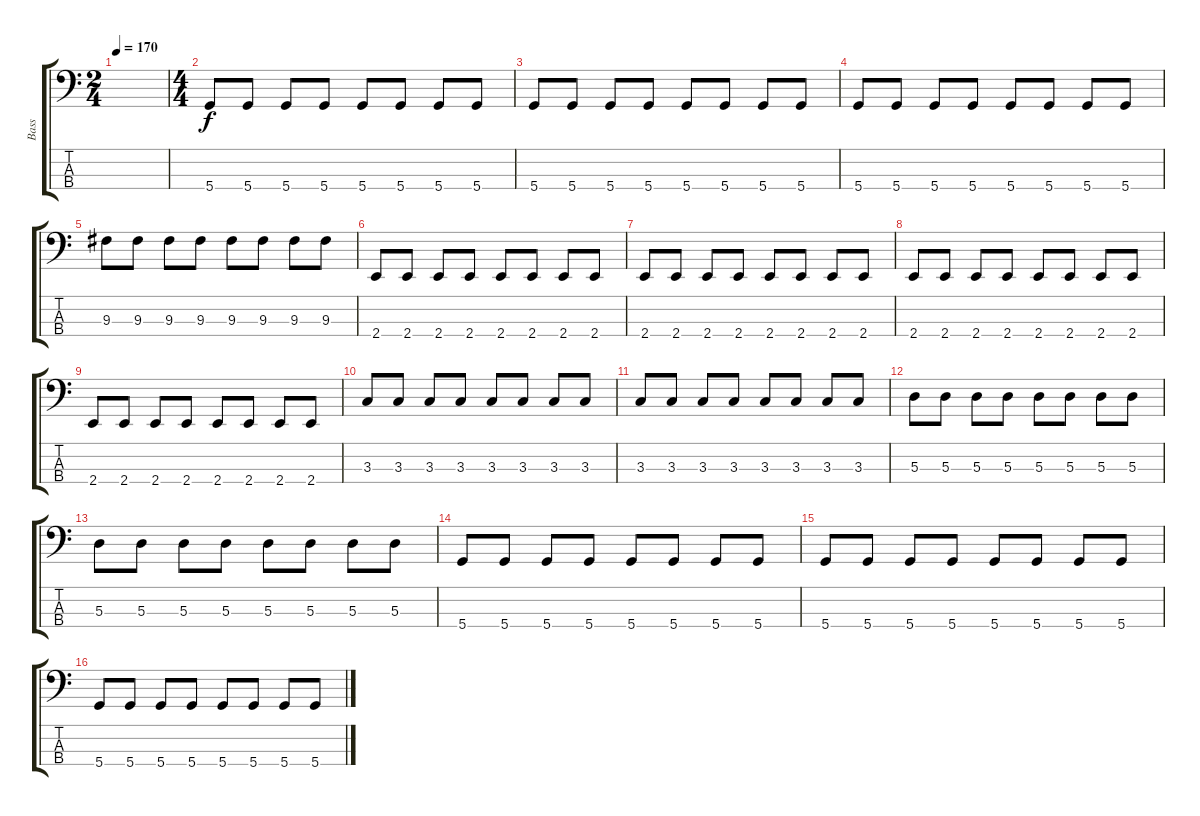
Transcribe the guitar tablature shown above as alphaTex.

\track ("Bass" "Bass") {instrument electricbassfinger}
\staff {score tabs}
\tuning (G2 D2 A1 D1) {hide}
\ts (2 4)
\tempo 170
\clef f4
\ks c
|
\ts (4 4)
5.4.8{volume 15} 5.4.8 5.4.8 5.4.8 5.4.8 5.4.8 5.4.8 5.4.8 |
5.4.8 5.4.8 5.4.8 5.4.8 5.4.8 5.4.8 5.4.8 5.4.8 |
5.4.8 5.4.8 5.4.8 5.4.8 5.4.8 5.4.8 5.4.8 5.4.8 |
9.3.8 9.3.8 9.3.8 9.3.8 9.3.8 9.3.8 9.3.8 9.3.8 |
2.4.8 2.4.8 2.4.8 2.4.8 2.4.8 2.4.8 2.4.8 2.4.8 |
2.4.8 2.4.8 2.4.8 2.4.8 2.4.8 2.4.8 2.4.8 2.4.8 |
2.4.8 2.4.8 2.4.8 2.4.8 2.4.8 2.4.8 2.4.8 2.4.8 |
2.4.8 2.4.8 2.4.8 2.4.8 2.4.8 2.4.8 2.4.8 2.4.8 |
3.3.8 3.3.8 3.3.8 3.3.8 3.3.8 3.3.8 3.3.8 3.3.8 |
3.3.8 3.3.8 3.3.8 3.3.8 3.3.8 3.3.8 3.3.8 3.3.8 |
5.3.8 5.3.8 5.3.8 5.3.8 5.3.8 5.3.8 5.3.8 5.3.8 |
5.3.8 5.3.8 5.3.8 5.3.8 5.3.8 5.3.8 5.3.8 5.3.8 |
5.4.8{volume 15} 5.4.8 5.4.8 5.4.8 5.4.8 5.4.8 5.4.8 5.4.8 |
5.4.8 5.4.8 5.4.8 5.4.8 5.4.8 5.4.8 5.4.8 5.4.8 |
5.4.8 5.4.8 5.4.8 5.4.8 5.4.8 5.4.8 5.4.8 5.4.8
